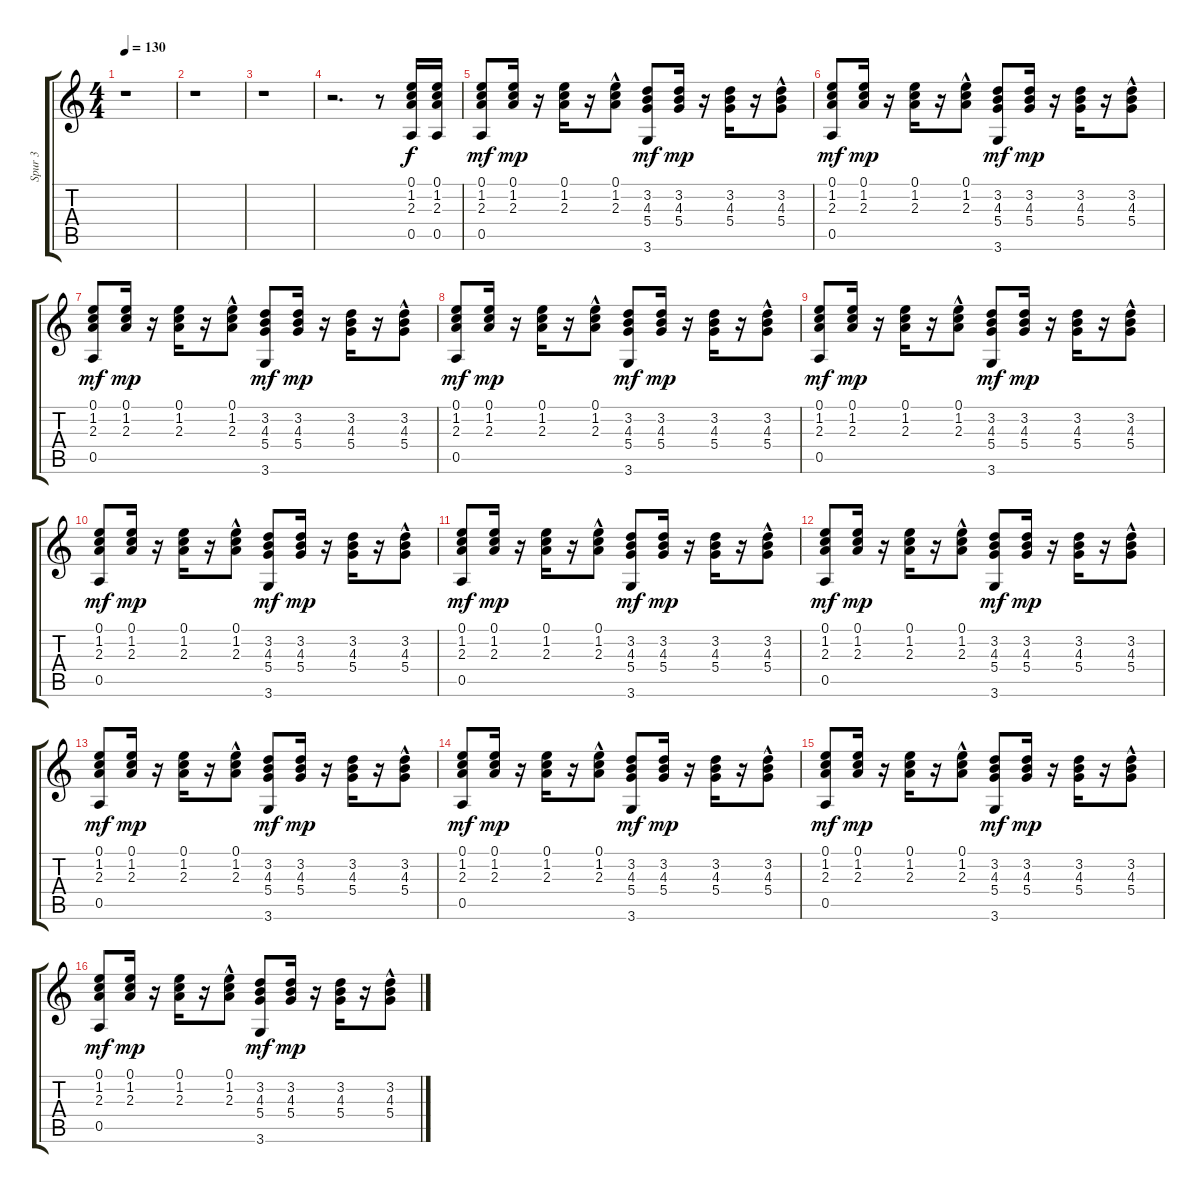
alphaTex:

\track ("Spur 3" "Spur 3") {instrument acousticguitarsteel}
\staff {score tabs}
\tuning (E4 B3 G3 D3 A2 E2) {hide}
\ts (4 4)
\tempo 130
\clef g2
\ks c
r.1{dy f instrument acousticguitarsteel} |
r.1 |
r.1 |
r.2{d} r.8 (0.1 1.2 2.3 0.5).16 (0.1 1.2 2.3 0.5).16 |
(0.1 1.2 2.3 0.5).8{dy mf} (0.1 1.2 2.3).16{dy mp} r.16 (0.1 1.2 2.3).16 r.16 (0.1{hac} 1.2{hac} 2.3{hac}).8 (3.2 4.3 5.4 3.6).8{dy mf} (3.2 4.3 5.4).16{dy mp} r.16 (3.2 4.3 5.4).16 r.16 (3.2{hac} 4.3{hac} 5.4{hac}).8 |
(0.1 1.2 2.3 0.5).8{dy mf} (0.1 1.2 2.3).16{dy mp} r.16 (0.1 1.2 2.3).16 r.16 (0.1{hac} 1.2{hac} 2.3{hac}).8 (3.2 4.3 5.4 3.6).8{dy mf} (3.2 4.3 5.4).16{dy mp} r.16 (3.2 4.3 5.4).16 r.16 (3.2{hac} 4.3{hac} 5.4{hac}).8 |
(0.1 1.2 2.3 0.5).8{dy mf} (0.1 1.2 2.3).16{dy mp} r.16 (0.1 1.2 2.3).16 r.16 (0.1{hac} 1.2{hac} 2.3{hac}).8 (3.2 4.3 5.4 3.6).8{dy mf} (3.2 4.3 5.4).16{dy mp} r.16 (3.2 4.3 5.4).16 r.16 (3.2{hac} 4.3{hac} 5.4{hac}).8 |
(0.1 1.2 2.3 0.5).8{dy mf} (0.1 1.2 2.3).16{dy mp} r.16 (0.1 1.2 2.3).16 r.16 (0.1{hac} 1.2{hac} 2.3{hac}).8 (3.2 4.3 5.4 3.6).8{dy mf} (3.2 4.3 5.4).16{dy mp} r.16 (3.2 4.3 5.4).16 r.16 (3.2{hac} 4.3{hac} 5.4{hac}).8 |
(0.1 1.2 2.3 0.5).8{dy mf} (0.1 1.2 2.3).16{dy mp} r.16 (0.1 1.2 2.3).16 r.16 (0.1{hac} 1.2{hac} 2.3{hac}).8 (3.2 4.3 5.4 3.6).8{dy mf} (3.2 4.3 5.4).16{dy mp} r.16 (3.2 4.3 5.4).16 r.16 (3.2{hac} 4.3{hac} 5.4{hac}).8 |
(0.1 1.2 2.3 0.5).8{dy mf} (0.1 1.2 2.3).16{dy mp} r.16 (0.1 1.2 2.3).16 r.16 (0.1{hac} 1.2{hac} 2.3{hac}).8 (3.2 4.3 5.4 3.6).8{dy mf} (3.2 4.3 5.4).16{dy mp} r.16 (3.2 4.3 5.4).16 r.16 (3.2{hac} 4.3{hac} 5.4{hac}).8 |
(0.1 1.2 2.3 0.5).8{dy mf} (0.1 1.2 2.3).16{dy mp} r.16 (0.1 1.2 2.3).16 r.16 (0.1{hac} 1.2{hac} 2.3{hac}).8 (3.2 4.3 5.4 3.6).8{dy mf} (3.2 4.3 5.4).16{dy mp} r.16 (3.2 4.3 5.4).16 r.16 (3.2{hac} 4.3{hac} 5.4{hac}).8 |
(0.1 1.2 2.3 0.5).8{dy mf} (0.1 1.2 2.3).16{dy mp} r.16 (0.1 1.2 2.3).16 r.16 (0.1{hac} 1.2{hac} 2.3{hac}).8 (3.2 4.3 5.4 3.6).8{dy mf} (3.2 4.3 5.4).16{dy mp} r.16 (3.2 4.3 5.4).16 r.16 (3.2{hac} 4.3{hac} 5.4{hac}).8 |
(0.1 1.2 2.3 0.5).8{dy mf} (0.1 1.2 2.3).16{dy mp} r.16 (0.1 1.2 2.3).16 r.16 (0.1{hac} 1.2{hac} 2.3{hac}).8 (3.2 4.3 5.4 3.6).8{dy mf} (3.2 4.3 5.4).16{dy mp} r.16 (3.2 4.3 5.4).16 r.16 (3.2{hac} 4.3{hac} 5.4{hac}).8 |
(0.1 1.2 2.3 0.5).8{dy mf} (0.1 1.2 2.3).16{dy mp} r.16 (0.1 1.2 2.3).16 r.16 (0.1{hac} 1.2{hac} 2.3{hac}).8 (3.2 4.3 5.4 3.6).8{dy mf} (3.2 4.3 5.4).16{dy mp} r.16 (3.2 4.3 5.4).16 r.16 (3.2{hac} 4.3{hac} 5.4{hac}).8 |
(0.1 1.2 2.3 0.5).8{dy mf} (0.1 1.2 2.3).16{dy mp} r.16 (0.1 1.2 2.3).16 r.16 (0.1{hac} 1.2{hac} 2.3{hac}).8 (3.2 4.3 5.4 3.6).8{dy mf} (3.2 4.3 5.4).16{dy mp} r.16 (3.2 4.3 5.4).16 r.16 (3.2{hac} 4.3{hac} 5.4{hac}).8 |
(0.1 1.2 2.3 0.5).8{dy mf} (0.1 1.2 2.3).16{dy mp} r.16 (0.1 1.2 2.3).16 r.16 (0.1{hac} 1.2{hac} 2.3{hac}).8 (3.2 4.3 5.4 3.6).8{dy mf} (3.2 4.3 5.4).16{dy mp} r.16 (3.2 4.3 5.4).16 r.16 (3.2 4.3{hac} 5.4{hac}).8
